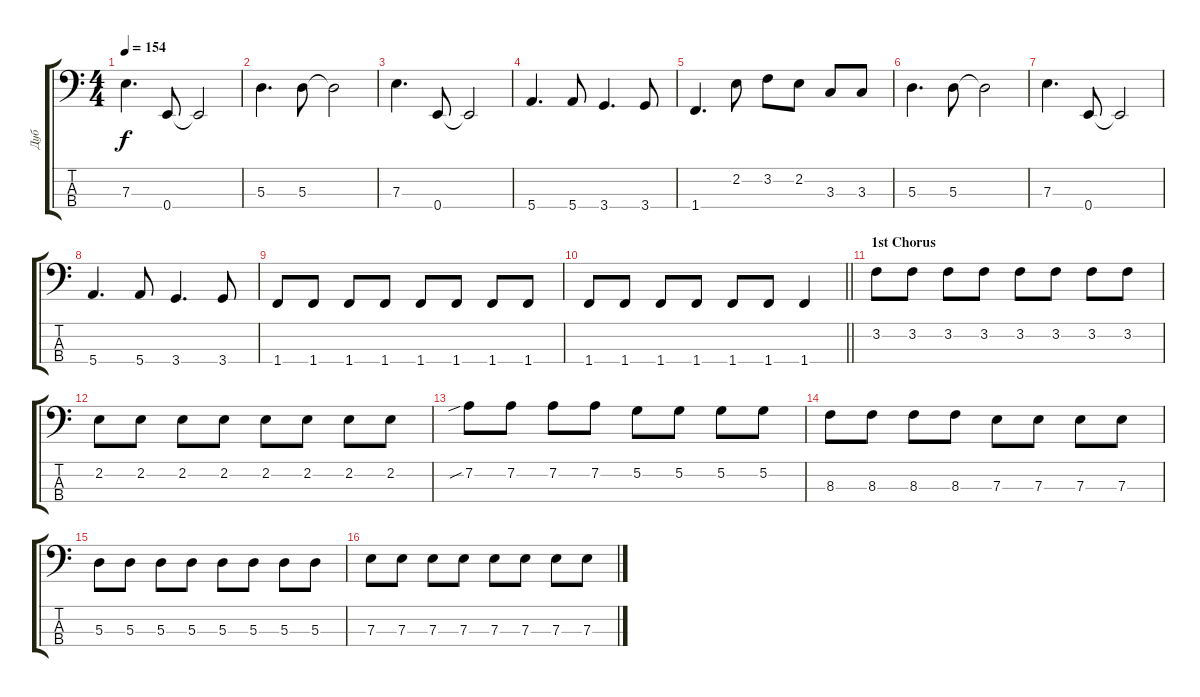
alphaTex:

\track ("Дуб" "Дуб") {instrument electricbassfinger}
\staff {score tabs}
\tuning (G2 D2 A1 E1) {hide}
\ts (4 4)
\tempo 154
\clef f4
\ks c
7.3.4{d dy f} 0.4.8 0.4{t}.2 |
5.3.4{d} 5.3.8 5.3{t}.2 |
7.3.4{d} 0.4.8 0.4{t}.2 |
5.4.4{d} 5.4.8 3.4.4{d} 3.4.8 |
1.4.4{d} 2.2.8 3.2.8 2.2.8 3.3.8 3.3.8 |
5.3.4{d} 5.3.8 5.3{t}.2 |
7.3.4{d} 0.4.8 0.4{t}.2 |
5.4.4{d} 5.4.8 3.4.4{d} 3.4.8 |
1.4.8 1.4.8 1.4.8 1.4.8 1.4.8 1.4.8 1.4.8 1.4.8 |
\barLineRight lightlight
1.4.8 1.4.8 1.4.8 1.4.8 1.4.8 1.4.8 1.4.4 |
\section ("" "1st Chorus")
3.2.8 3.2.8 3.2.8 3.2.8 3.2.8 3.2.8 3.2.8 3.2.8 |
2.2.8 2.2.8 2.2.8 2.2.8 2.2.8 2.2.8 2.2.8 2.2.8 |
7.2{sib}.8 7.2.8 7.2.8 7.2.8 5.2.8 5.2.8 5.2.8 5.2.8 |
8.3.8 8.3.8 8.3.8 8.3.8 7.3.8 7.3.8 7.3.8 7.3.8 |
5.3.8 5.3.8 5.3.8 5.3.8 5.3.8 5.3.8 5.3.8 5.3.8 |
7.3.8 7.3.8 7.3.8 7.3.8 7.3.8 7.3.8 7.3.8 7.3.8
